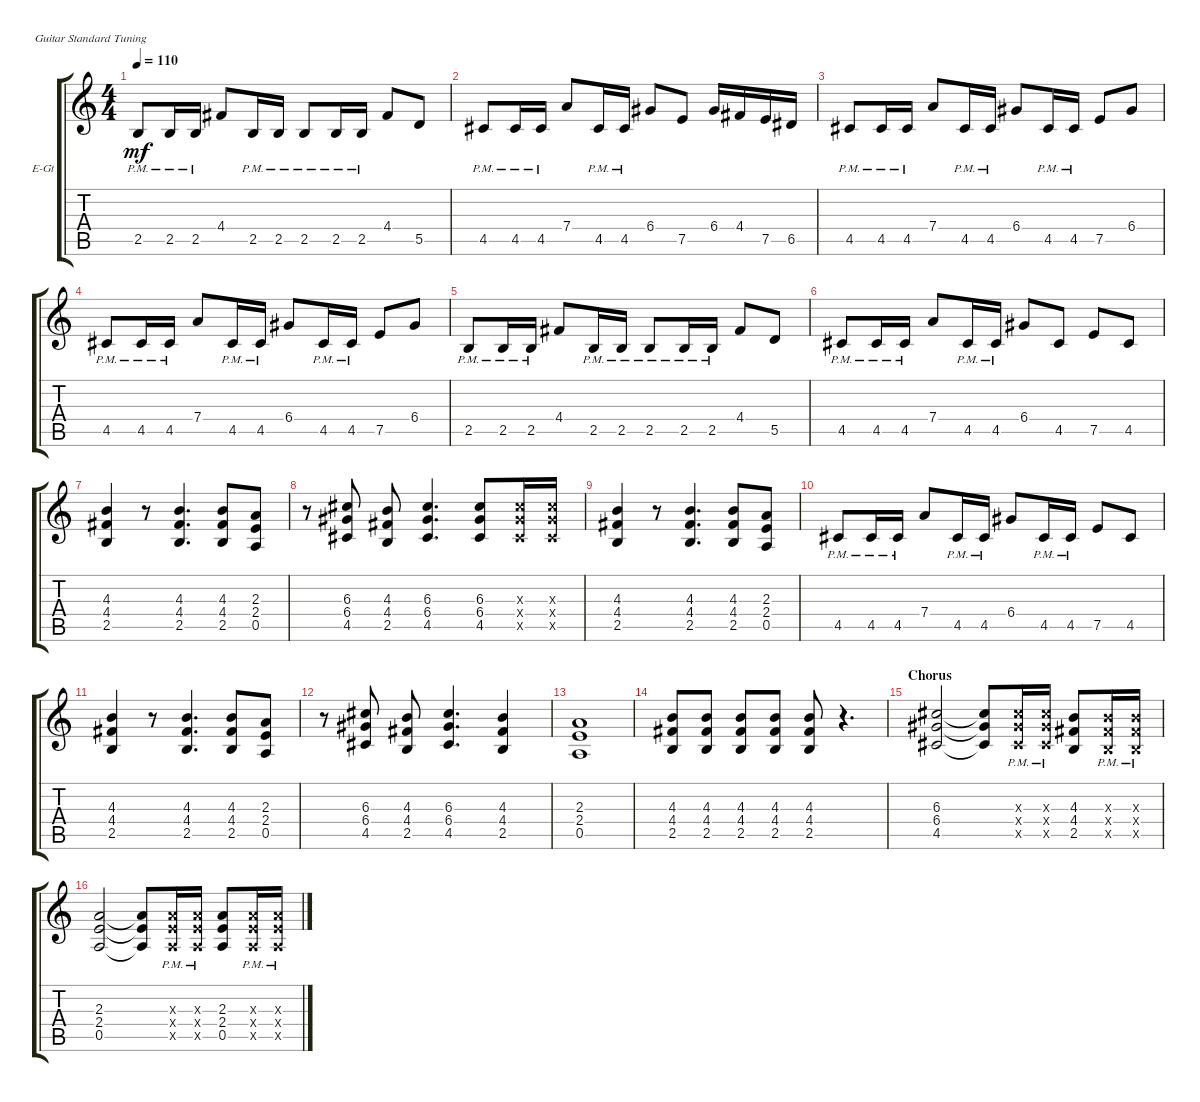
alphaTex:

\defaultSystemsLayout 4
\bracketExtendMode groupsimilarinstruments
\firstSystemTrackNameOrientation horizontal
\otherSystemsTrackNameOrientation horizontal
\track ("Electric Guitar" "E-Gt") {instrument distortionguitar}
\staff {score tabs}
\tuning (E4 B3 G3 D3 A2 E2)
\ts (4 4)
\tempo 110
\clef g2
\ks c
2.5{pm}.8{dy mf} 2.5{pm}.16 2.5{pm}.16 4.4.8 2.5{pm}.16 2.5{pm}.16 2.5{pm}.8 2.5{pm}.16 2.5{pm}.16 4.4.8 5.5.8 |
4.5{pm}.8 4.5{pm}.16 4.5{pm}.16 7.4.8 4.5{pm}.16 4.5{pm}.16 6.4.8 7.5.8 6.4.16 4.4.16 7.5.16 6.5.16 |
4.5{pm}.8 4.5{pm}.16 4.5{pm}.16 7.4.8 4.5{pm}.16 4.5{pm}.16 6.4.8 4.5{pm}.16 4.5{pm}.16 7.5.8 6.4.8 |
4.5{pm}.8 4.5{pm}.16 4.5{pm}.16 7.4.8 4.5{pm}.16 4.5{pm}.16 6.4.8 4.5{pm}.16 4.5{pm}.16 7.5.8 6.4.8 |
2.5{pm}.8 2.5{pm}.16 2.5{pm}.16 4.4.8 2.5{pm}.16 2.5{pm}.16 2.5{pm}.8 2.5{pm}.16 2.5{pm}.16 4.4.8 5.5.8 |
4.5{pm}.8 4.5{pm}.16 4.5{pm}.16 7.4.8 4.5{pm}.16 4.5{pm}.16 6.4.8 4.5.8 7.5.8 4.5.8 |
(2.5 4.4 4.3).4 r.8 (2.5 4.4 4.3).4{d} (2.5 4.4 4.3).8 (0.5 2.4 2.3).8 |
r.8 (4.5 6.4 6.3).8 (2.5 4.3 4.4).8 (4.5 6.4 6.3).4{d} (4.5 6.3 6.4).8 (4.5{x} 6.3{x} 6.4{x}).16 (4.5{x} 6.4{x} 6.3{x}).16 |
(2.5 4.4 4.3).4 r.8 (2.5 4.4 4.3).4{d} (2.5 4.4 4.3).8 (0.5 2.4 2.3).8 |
4.5{pm}.8 4.5{pm}.16 4.5{pm}.16 7.4.8 4.5{pm}.16 4.5{pm}.16 6.4.8 4.5{pm}.16 4.5{pm}.16 7.5.8 4.5.8 |
(2.5 4.4 4.3).4 r.8 (2.5 4.4 4.3).4{d} (2.5 4.4 4.3).8 (0.5 2.4 2.3).8 |
r.8 (4.5 6.4 6.3).8 (2.5 4.3 4.4).8 (4.5 6.4 6.3).4{d} (2.5 4.3 4.4).4 |
(0.5 2.4 2.3).1 |
(2.5 4.4 4.3).8 (2.5 4.4 4.3).8 (2.5 4.4 4.3).8 (2.5 4.4 4.3).8 (2.5 4.4 4.3).8 r.4{d} |
\section ("" "Chorus")
(4.5 6.4 6.3).2 (4.5{t} 6.4{t} 6.3{t}).8 (4.5{pm x} 6.4{pm x} 6.3{pm x}).16 (4.5{pm x} 6.4{pm x} 6.3{pm x}).16 (2.5 4.4 4.3).8 (2.5{pm x} 4.4{pm x} 4.3{pm x}).16 (2.5{pm x} 4.4{pm x} 4.3{pm x}).16 |
(0.5 2.4 2.3).2 (0.5{t} 2.4{t} 2.3{t}).8 (0.5{pm x} 2.4{pm x} 2.3{pm x}).16 (0.5{pm x} 2.4{pm x} 2.3{pm x}).16 (0.5 2.4 2.3).8 (0.5{pm x} 2.4{pm x} 2.3{pm x}).16 (0.5{pm x} 2.4{pm x} 2.3{pm x}).16
